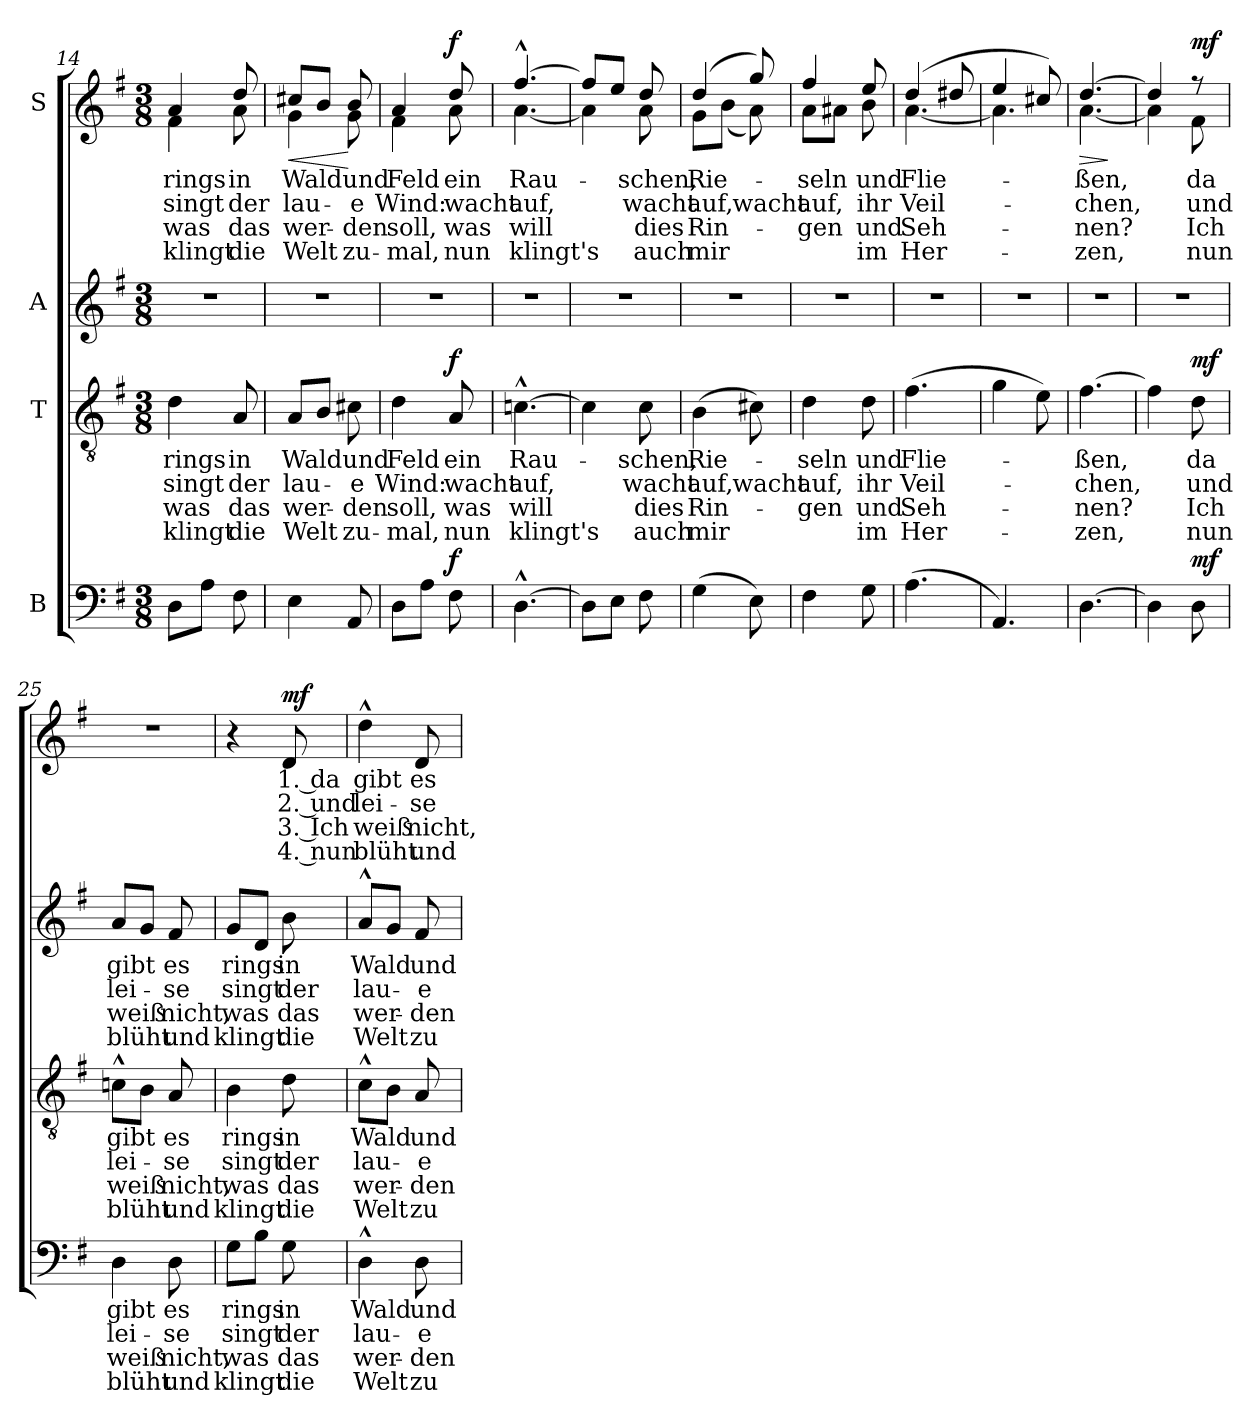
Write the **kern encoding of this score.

**kern	**text	**text	**text	**text	**dynam	**kern	**text	**text	**text	**text	**dynam	**kern	**text	**text	**text	**text	**kern	**text	**text	**text	**text	**dynam
*part4	*part4	*part4	*part4	*part4	*part4	*part3	*part3	*part3	*part3	*part3	*part3	*part2	*part2	*part2	*part2	*part2	*part1	*part1	*part1	*part1	*part1	*part1
*staff4	*staff4	*staff4	*staff4	*staff4	*staff4	*staff3	*staff3	*staff3	*staff3	*staff3	*staff3	*staff2	*staff2	*staff2	*staff2	*staff2	*staff1	*staff1	*staff1	*staff1	*staff1	*staff1
*I"B	*	*	*	*	*	*I"T	*	*	*	*	*	*I"A	*	*	*	*	*I"S	*	*	*	*	*
*clefF4	*	*	*	*	*	*clefGv2	*	*	*	*	*	*clefG2	*	*	*	*	*clefG2	*	*	*	*	*
*k[f#]	*	*	*	*	*	*k[f#]	*	*	*	*	*	*k[f#]	*	*	*	*	*k[f#]	*	*	*	*	*
*M3/8	*	*	*	*	*	*M3/8	*	*	*	*	*	*M3/8	*	*	*	*	*M3/8	*	*	*	*	*
=14	=14	=14	=14	=14	=14	=14	=14	=14	=14	=14	=14	=14	=14	=14	=14	=14	=14	=14	=14	=14	=14	=14
!	!	!	!	!	!	!	!LO:LY:b	!LO:LY:b	!LO:LY:b	!LO:LY:b	!	!	!	!	!	!	!	!LO:LY:b	!LO:LY:b	!LO:LY:b	!LO:LY:b	!
*	*	*	*	*	*	*	*	*	*	*	*	*	*	*	*	*	*^	*	*	*	*	*
8D\L	.	.	.	.	.	4d\	rings	singt	was	klingt	.	4.r	.	.	.	.	4a/	4f#\	rings	singt	was	klingt	.
8A\J	.	.	.	.	.	.	.	.	.	.	.	.	.	.	.	.	.	.	.	.	.	.	.
!	!	!	!	!	!	!	!LO:LY:b	!LO:LY:b	!LO:LY:b	!LO:LY:b	!	!	!	!	!	!	!	!	!LO:LY:b	!LO:LY:b	!LO:LY:b	!LO:LY:b	!
8F#\	.	.	.	.	.	8A/	in	der	das	die	.	.	.	.	.	.	8dd/	8a\	in	der	das	die	.
=15	=15	=15	=15	=15	=15	=15	=15	=15	=15	=15	=15	=15	=15	=15	=15	=15	=15	=15	=15	=15	=15	=15	=15
!	!	!	!	!	!	!	!LO:LY:b	!LO:LY:b	!LO:LY:b	!LO:LY:b	!	!	!	!	!	!	!	!	!LO:LY:b	!LO:LY:b	!LO:LY:b	!LO:LY:b	!LO:HP:b
4E\	.	.	.	.	.	8A/L	Wald	lau-	wer-	Welt	.	4.r	.	.	.	.	8cc#X/L	4g\	Wald	lau-	wer-	Welt	<
.	.	.	.	.	.	8B/J	.	.	.	.	.	.	.	.	.	.	8b/J	.	.	.	.	.	.
!	!	!	!	!	!	!	!LO:LY:b	!LO:LY:b	!LO:LY:b	!LO:LY:b	!	!	!	!	!	!	!	!	!LO:LY:b	!LO:LY:b	!LO:LY:b	!LO:LY:b	!
8AA/	.	.	.	.	.	8c#X\	und	-e	-den	-zu-	.	.	.	.	.	.	8b/	8g\	und	-e	-den	-zu-	[
=16	=16	=16	=16	=16	=16	=16	=16	=16	=16	=16	=16	=16	=16	=16	=16	=16	=16	=16	=16	=16	=16	=16	=16
!	!	!	!	!	!	!	!LO:LY:b	!LO:LY:b	!LO:LY:b	!LO:LY:b	!	!	!	!	!	!	!	!	!LO:LY:b	!LO:LY:b	!LO:LY:b	!LO:LY:b	!
8D\L	.	.	.	.	.	4d\	Feld	Wind:	soll,	-mal,	.	4.r	.	.	.	.	4a/	4f#\	Feld	Wind:	soll,	-mal,	.
8A\J	.	.	.	.	.	.	.	.	.	.	.	.	.	.	.	.	.	.	.	.	.	.	.
!	!	!	!	!	!LO:DY:a	!	!LO:LY:b	!LO:LY:b	!LO:LY:b	!LO:LY:b	!LO:DY:a	!	!	!	!	!	!	!	!LO:LY:b	!LO:LY:b	!LO:LY:b	!LO:LY:b	!LO:DY:a
8F#\	.	.	.	.	f	8A/	ein	wacht	was	nun	f	.	.	.	.	.	8dd/	8a\	ein	wacht	was	nun	f
=17	=17	=17	=17	=17	=17	=17	=17	=17	=17	=17	=17	=17	=17	=17	=17	=17	=17	=17	=17	=17	=17	=17	=17
!	!	!	!	!	!	!	!LO:LY:b	!LO:LY:b	!LO:LY:b	!LO:LY:b	!	!	!	!	!	!	!	!	!LO:LY:b	!LO:LY:b	!LO:LY:b	!LO:LY:b	!
[4.D^^\	.	.	.	.	.	[4.cn^^\	Rau-	auf,	will	klingt's	.	4.r	.	.	.	.	[4.ff#^^/	[4.a\	Rau-	auf,	will	klingt's	.
=18	=18	=18	=18	=18	=18	=18	=18	=18	=18	=18	=18	=18	=18	=18	=18	=18	=18	=18	=18	=18	=18	=18	=18
8D\L]	.	.	.	.	.	4c\]	.	.	.	.	.	4.r	.	.	.	.	8ff#/L]	4a\]	.	.	.	.	.
8E\J	.	.	.	.	.	.	.	.	.	.	.	.	.	.	.	.	8ee/J	.	.	.	.	.	.
!	!	!	!	!	!	!	!LO:LY:b	!LO:LY:b	!LO:LY:b	!LO:LY:b	!	!	!	!	!	!	!	!	!LO:LY:b	!LO:LY:b	!LO:LY:b	!LO:LY:b	!
8F#\	.	.	.	.	.	8c\	-schen,	wacht	dies	auch	.	.	.	.	.	.	8dd/	8a\	-schen,	wacht	dies	auch	.
!!LO:PB:g=z	!!
=19	=19	=19	=19	=19	=19	=19	=19	=19	=19	=19	=19	=19	=19	=19	=19	=19	=19	=19	=19	=19	=19	=19	=19
!	!	!	!	!	!	!	!LO:LY:b	!LO:LY:b	!LO:LY:b	!LO:LY:b	!	!	!	!	!	!	!	!	!LO:LY:b	!LO:LY:b	!LO:LY:b	!LO:LY:b	!
(4G\	.	.	.	.	.	(4B\	Rie-	auf,	Rin-	mir	.	4.r	.	.	.	.	(4dd/	8g\L	Rie-	auf,	Rin-	mir	.
.	.	.	.	.	.	.	.	.	.	.	.	.	.	.	.	.	.	(8b\J	.	.	.	.	.
!	!	!	!	!	!	!	!	!LO:LY:b	!	!	!	!	!	!	!	!	!	!	!	!LO:LY:b	!	!	!
8E\)	.	.	.	.	.	8c#X\)	.	wacht	.	.	.	.	.	.	.	.	8gg/)	8a\)	.	wacht	.	.	.
=20	=20	=20	=20	=20	=20	=20	=20	=20	=20	=20	=20	=20	=20	=20	=20	=20	=20	=20	=20	=20	=20	=20	=20
!	!	!	!	!	!	!	!LO:LY:b	!LO:LY:b	!LO:LY:b	!	!	!	!	!	!	!	!	!	!LO:LY:b	!LO:LY:b	!LO:LY:b	!	!
4F#\	.	.	.	.	.	4d\	-seln	auf,	-gen	.	.	4.r	.	.	.	.	4ff#/	8a\L	-seln	auf,	-gen	.	.
.	.	.	.	.	.	.	.	.	.	.	.	.	.	.	.	.	.	8a#X\J	.	.	.	.	.
!	!	!	!	!	!	!	!LO:LY:b	!LO:LY:b	!LO:LY:b	!LO:LY:b	!	!	!	!	!	!	!	!	!LO:LY:b	!LO:LY:b	!LO:LY:b	!LO:LY:b	!
8G\	.	.	.	.	.	8d\	und	ihr	und	im	.	.	.	.	.	.	8ee/	8b\	und	ihr	und	im	.
=21	=21	=21	=21	=21	=21	=21	=21	=21	=21	=21	=21	=21	=21	=21	=21	=21	=21	=21	=21	=21	=21	=21	=21
!	!	!	!	!	!	!	!LO:LY:b	!LO:LY:b	!LO:LY:b	!LO:LY:b	!	!	!	!	!	!	!	!	!LO:LY:b	!LO:LY:b	!LO:LY:b	!LO:LY:b	!
(4.A\	.	.	.	.	.	(4.f#\	Flie-	Veil-	Seh-	Her-	.	4.r	.	.	.	.	(4dd/	[4.a\	Flie-	Veil-	Seh-	Her-	.
.	.	.	.	.	.	.	.	.	.	.	.	.	.	.	.	.	8dd#X/	.	.	.	.	.	.
=22	=22	=22	=22	=22	=22	=22	=22	=22	=22	=22	=22	=22	=22	=22	=22	=22	=22	=22	=22	=22	=22	=22	=22
4.AA/)	.	.	.	.	.	4g\	.	.	.	.	.	4.r	.	.	.	.	4ee/	4.a\]	.	.	.	.	.
.	.	.	.	.	.	8e\)	.	.	.	.	.	.	.	.	.	.	8cc#X/)	.	.	.	.	.	.
=23	=23	=23	=23	=23	=23	=23	=23	=23	=23	=23	=23	=23	=23	=23	=23	=23	=23	=23	=23	=23	=23	=23	=23
!	!	!	!	!	!	!	!LO:LY:b	!LO:LY:b	!LO:LY:b	!LO:LY:b	!	!	!	!	!	!	!	!	!LO:LY:b	!LO:LY:b	!LO:LY:b	!LO:LY:b	!LO:HP:b
[4.D\	.	.	.	.	.	[4.f#\	-ßen,	-chen,	-nen?	-zen,	.	4.r	.	.	.	.	[4.dd/	[4.a\	-ßen,	-chen,	-nen?	-zen,	>
*	*	*	*	*	*	*	*	*	*	*	*	*	*	*	*	*	*v	*v	*	*	*	*	*
.	.	.	.	.	.	.	.	.	.	.	.	.	.	.	.	.	.	.	.	.	.	]
=24	=24	=24	=24	=24	=24	=24	=24	=24	=24	=24	=24	=24	=24	=24	=24	=24	=24	=24	=24	=24	=24	=24
*	*	*	*	*	*	*	*	*	*	*	*	*	*	*	*	*	*^	*	*	*	*	*
4D\]	.	.	.	.	.	4f#\]	.	.	.	.	.	4.r	.	.	.	.	4dd/]	4a\]	.	.	.	.	.
!	!	!	!	!	!LO:DY:a	!	!LO:LY:b	!LO:LY:b	!LO:LY:b	!LO:LY:b	!LO:DY:a	!	!	!	!	!	!	!	!LO:LY:b	!LO:LY:b	!LO:LY:b	!LO:LY:b	!LO:DY:a
8D\	.	.	.	.	mf	8d\	da	und	Ich	nun	mf	.	.	.	.	.	8r	8f#\	da	und	Ich	nun	mf
!!LO:LB:g=z
=25	=25	=25	=25	=25	=25	=25	=25	=25	=25	=25	=25	=25	=25	=25	=25	=25	=25	=25	=25	=25	=25	=25	=25
!	!LO:LY:b	!LO:LY:b	!LO:LY:b	!LO:LY:b	!	!	!LO:LY:b	!LO:LY:b	!LO:LY:b	!LO:LY:b	!	!	!LO:LY:b	!LO:LY:b	!LO:LY:b	!LO:LY:b	!	!	!	!	!	!	!
*	*	*	*	*	*	*	*	*	*	*	*	*	*	*	*	*	*v	*v	*	*	*	*	*
4D\	gibt	lei-	weiß	blüht	.	8cn^^\L	gibt	lei-	weiß	blüht	.	8a/L	gibt	lei-	weiß	blüht	4.r	.	.	.	.	.
.	.	.	.	.	.	8B\J	.	.	.	.	.	8g/J	.	.	.	.	.	.	.	.	.	.
!	!LO:LY:b	!LO:LY:b	!LO:LY:b	!LO:LY:b	!	!	!LO:LY:b	!LO:LY:b	!LO:LY:b	!LO:LY:b	!	!	!LO:LY:b	!LO:LY:b	!LO:LY:b	!LO:LY:b	!	!	!	!	!	!
8D\	es	-se	nicht,	und	.	8A/	es	-se	nicht,	und	.	8f#/	es	-se	nicht,	und	.	.	.	.	.	.
=26	=26	=26	=26	=26	=26	=26	=26	=26	=26	=26	=26	=26	=26	=26	=26	=26	=26	=26	=26	=26	=26	=26
!	!LO:LY:b	!LO:LY:b	!LO:LY:b	!LO:LY:b	!	!	!LO:LY:b	!LO:LY:b	!LO:LY:b	!LO:LY:b	!	!	!LO:LY:b	!LO:LY:b	!LO:LY:b	!LO:LY:b	!	!	!	!	!	!
8G\L	rings	singt	was	klingt	.	4B\	rings	singt	was	klingt	.	8g/L	rings	singt	was	klingt	4r	.	.	.	.	.
8B\J	.	.	.	.	.	.	.	.	.	.	.	8d/J	.	.	.	.	.	.	.	.	.	.
!	!LO:LY:b	!LO:LY:b	!LO:LY:b	!LO:LY:b	!	!	!LO:LY:b	!LO:LY:b	!LO:LY:b	!LO:LY:b	!	!	!LO:LY:b	!LO:LY:b	!LO:LY:b	!LO:LY:b	!	!LO:LY:b	!LO:LY:b	!LO:LY:b	!LO:LY:b	!LO:DY:a
8G\	in	der	das	die	.	8d\	in	der	das	die	.	8b\	in	der	das	die	8d/	1. da	2. und	3. Ich	4. nun	mf
=27	=27	=27	=27	=27	=27	=27	=27	=27	=27	=27	=27	=27	=27	=27	=27	=27	=27	=27	=27	=27	=27	=27
!	!LO:LY:b	!LO:LY:b	!LO:LY:b	!LO:LY:b	!	!	!LO:LY:b	!LO:LY:b	!LO:LY:b	!LO:LY:b	!	!	!LO:LY:b	!LO:LY:b	!LO:LY:b	!LO:LY:b	!	!LO:LY:b	!LO:LY:b	!LO:LY:b	!LO:LY:b	!
4D^^\	Wald	lau-	wer-	Welt	.	8c^^\L	Wald	lau-	wer-	Welt	.	8a^^/L	Wald	lau-	wer-	Welt	4dd^^\	gibt	lei-	weiß	blüht	.
.	.	.	.	.	.	8B\J	.	.	.	.	.	8g/J	.	.	.	.	.	.	.	.	.	.
!	!LO:LY:b	!LO:LY:b	!LO:LY:b	!LO:LY:b	!	!	!LO:LY:b	!LO:LY:b	!LO:LY:b	!LO:LY:b	!	!	!LO:LY:b	!LO:LY:b	!LO:LY:b	!LO:LY:b	!	!LO:LY:b	!LO:LY:b	!LO:LY:b	!LO:LY:b	!
8D\	und	-e	-den	zu-	.	8A/	und	-e	-den	zu-	.	8f#/	und	-e	-den	zu-	8d/	es	-se	nicht,	und	.
=	=	=	=	=	=	=	=	=	=	=	=	=	=	=	=	=	=	=	=	=	=	=
*-	*-	*-	*-	*-	*-	*-	*-	*-	*-	*-	*-	*-	*-	*-	*-	*-	*-	*-	*-	*-	*-	*-
